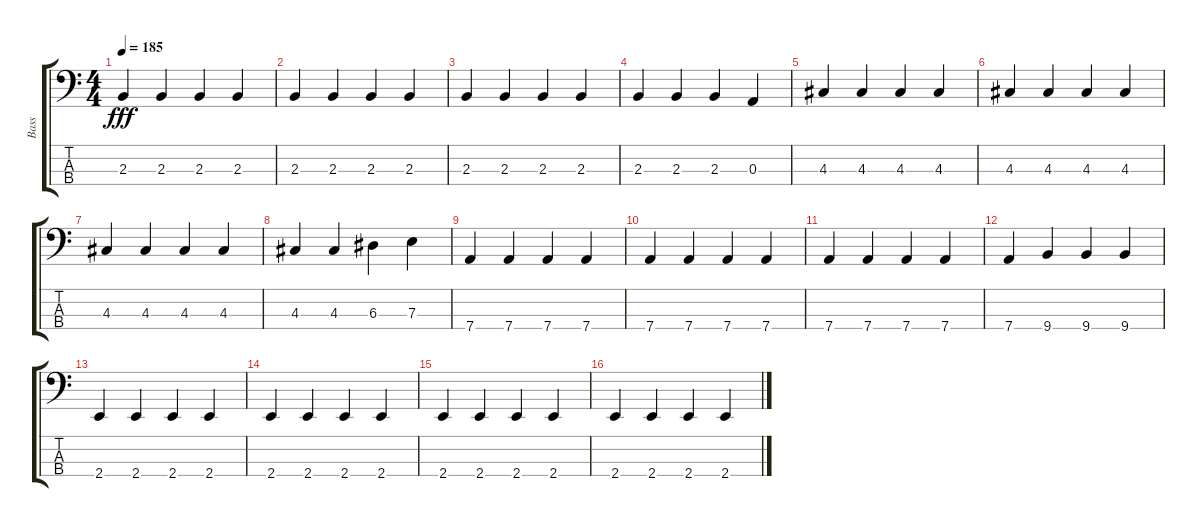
\track ("Bass" "Bass") {instrument electricbasspick}
\staff {score tabs}
\tuning (G2 D2 A1 D1) {hide}
\ts (4 4)
\tempo 185
\clef f4
\ks c
2.3.4{dy fff} 2.3.4 2.3.4 2.3.4 |
2.3.4 2.3.4 2.3.4 2.3.4 |
2.3.4 2.3.4 2.3.4 2.3.4 |
2.3.4 2.3.4 2.3.4 0.3.4 |
4.3.4 4.3.4 4.3.4 4.3.4 |
4.3.4 4.3.4 4.3.4 4.3.4 |
4.3.4 4.3.4 4.3.4 4.3.4 |
4.3.4 4.3.4 6.3.4 7.3.4 |
7.4.4 7.4.4 7.4.4 7.4.4 |
7.4.4 7.4.4 7.4.4 7.4.4 |
7.4.4 7.4.4 7.4.4 7.4.4 |
7.4.4 9.4.4 9.4.4 9.4.4 |
2.4.4 2.4.4 2.4.4 2.4.4 |
2.4.4 2.4.4 2.4.4 2.4.4 |
2.4.4 2.4.4 2.4.4 2.4.4 |
2.4.4 2.4.4 2.4.4 2.4.4
